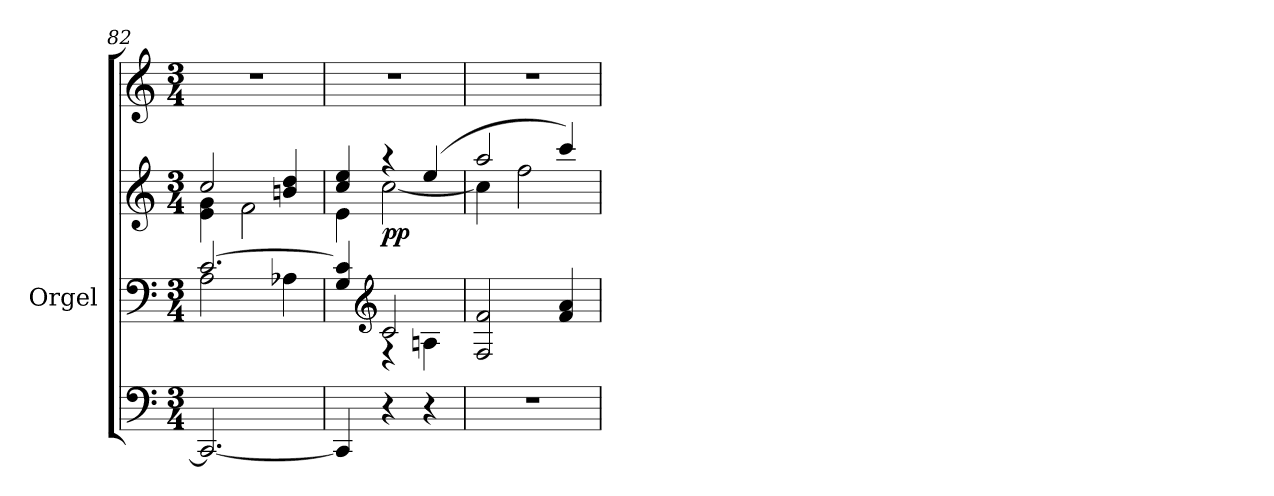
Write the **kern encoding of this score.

**kern	**kern	**kern	**dynam	**kern
*part3	*part2	*part2	*part2	*part1
*staff4	*staff3	*staff2	*staff2/3	*staff1
*	*I"Orgel	*	*	*
*	*I'Org.	*	*	*
*clefF4	*clefF4	*clefG2	*	*clefG2
*k[]	*k[]	*k[]	*	*k[]
*C:	*C:	*C:	*	*C:
*M3/4	*M3/4	*M3/4	*	*M3/4
=82	=82	=82	=82	=82
*	*^	*^	*	*
2.CC/_	[>2.c/	2A\	2cc/	4e\ 4g\	.	2.r
.	.	.	.	2f\	.	.
.	.	4A-X\	4bn/ 4dd/	.	.	.
=83	=83	=83	=83	=83	=83	=83
4CC/]	4G/ 4c/]	4ryy	4cc/ 4ee/	4e\	.	2.r
*	*clefG2	*	*	*	*	*
!	!	!	!	!	!LO:DY:b	!
4r	2c/	4rE	4raa	[<2cc\	pp	.
4r	.	4An\	(4ee/	.	.	.
*	*v	*v	*	*	*	*
=84	=84	=84	=84	=84	=84
2.r	2F/ 2f/	2aa/	4cc\]	.	2.r
.	.	.	2ff\	.	.
.	4f/ 4a/	4ccc/)	.	.	.
*	*	*v	*v	*	*
=	=	=	=	=
*-	*-	*-	*-	*-
